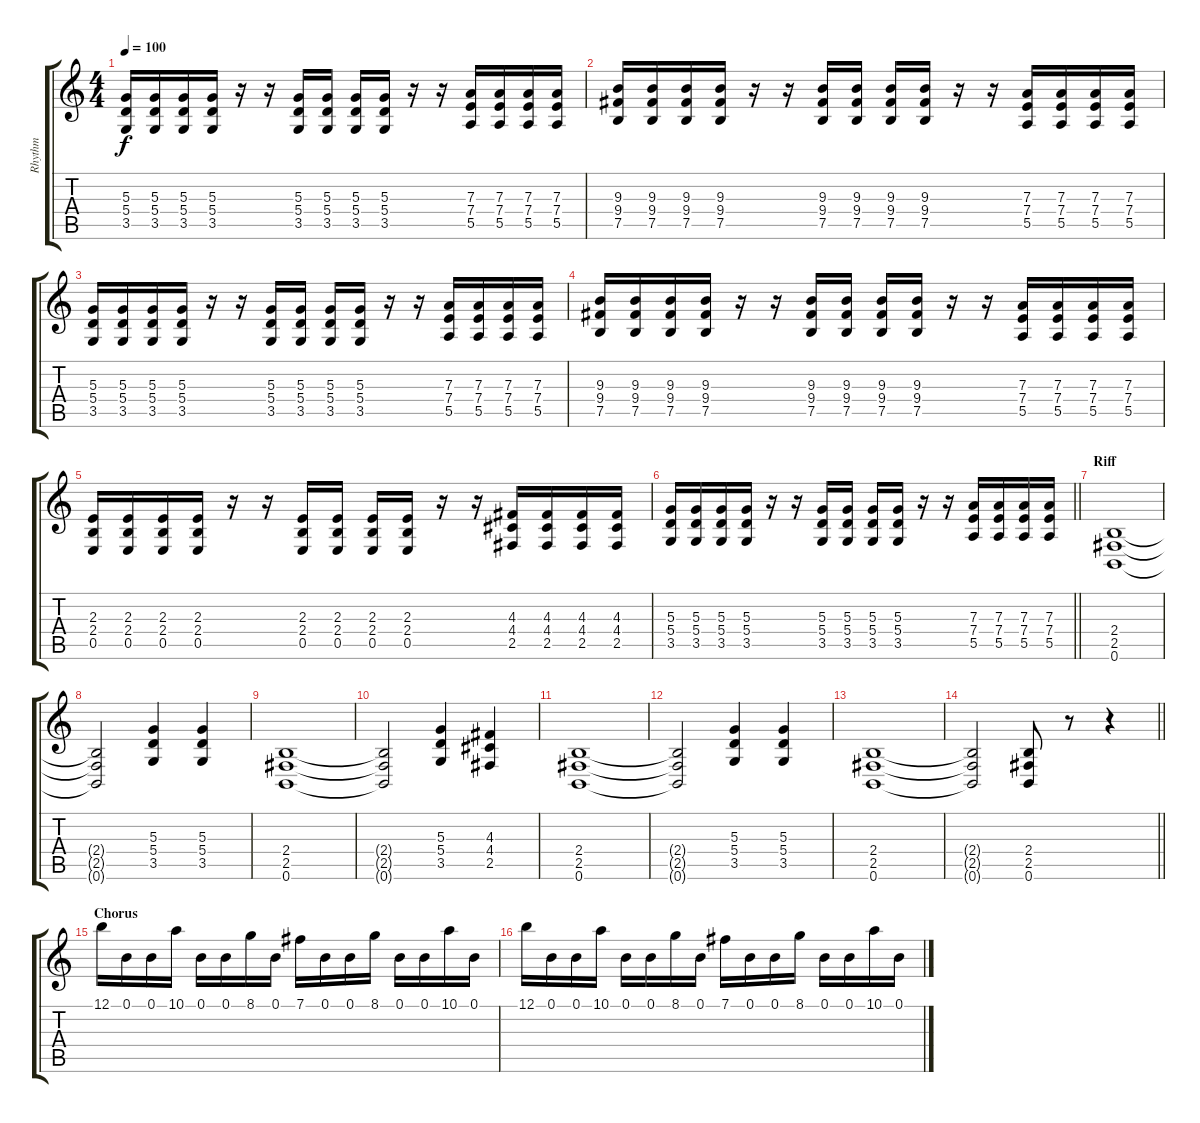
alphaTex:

\track ("Rhythm" "Rhythm") {instrument distortionguitar}
\staff {score tabs}
\tuning (B3 Gb3 D3 A2 E2 B1) {hide}
\ts (4 4)
\tempo 100
\clef g2
\ks c
(5.3 5.4 3.5).16{dy f} (5.3 5.4 3.5).16 (5.3 5.4 3.5).16 (5.3 5.4 3.5).16 r.16 r.16 (5.3 5.4 3.5).16 (5.3 5.4 3.5).16 (5.3 5.4 3.5).16 (5.3 5.4 3.5).16 r.16 r.16 (7.3 7.4 5.5).16 (7.3 7.4 5.5).16 (7.3 7.4 5.5).16 (7.3 7.4 5.5).16 |
(9.3 9.4 7.5).16 (9.3 9.4 7.5).16 (9.3 9.4 7.5).16 (9.3 9.4 7.5).16 r.16 r.16 (9.3 9.4 7.5).16 (9.3 9.4 7.5).16 (9.3 9.4 7.5).16 (9.3 9.4 7.5).16 r.16 r.16 (7.3 7.4 5.5).16 (7.3 7.4 5.5).16 (7.3 7.4 5.5).16 (7.3 7.4 5.5).16 |
(5.3 5.4 3.5).16 (5.3 5.4 3.5).16 (5.3 5.4 3.5).16 (5.3 5.4 3.5).16 r.16 r.16 (5.3 5.4 3.5).16 (5.3 5.4 3.5).16 (5.3 5.4 3.5).16 (5.3 5.4 3.5).16 r.16 r.16 (7.3 7.4 5.5).16 (7.3 7.4 5.5).16 (7.3 7.4 5.5).16 (7.3 7.4 5.5).16 |
(9.3 9.4 7.5).16 (9.3 9.4 7.5).16 (9.3 9.4 7.5).16 (9.3 9.4 7.5).16 r.16 r.16 (9.3 9.4 7.5).16 (9.3 9.4 7.5).16 (9.3 9.4 7.5).16 (9.3 9.4 7.5).16 r.16 r.16 (7.3 7.4 5.5).16 (7.3 7.4 5.5).16 (7.3 7.4 5.5).16 (7.3 7.4 5.5).16 |
(2.3 2.4 0.5).16 (2.3 2.4 0.5).16 (2.3 2.4 0.5).16 (2.3 2.4 0.5).16 r.16 r.16 (2.3 2.4 0.5).16 (2.3 2.4 0.5).16 (2.3 2.4 0.5).16 (2.3 2.4 0.5).16 r.16 r.16 (4.3 4.4 2.5).16 (4.3 4.4 2.5).16 (4.3 4.4 2.5).16 (4.3 4.4 2.5).16 |
\barLineRight lightlight
(5.3 5.4 3.5).16 (5.3 5.4 3.5).16 (5.3 5.4 3.5).16 (5.3 5.4 3.5).16 r.16 r.16 (5.3 5.4 3.5).16 (5.3 5.4 3.5).16 (5.3 5.4 3.5).16 (5.3 5.4 3.5).16 r.16 r.16 (7.3 7.4 5.5).16 (7.3 7.4 5.5).16 (7.3 7.4 5.5).16 (7.3 7.4 5.5).16 |
\section ("" "Riff")
(2.4 2.5 0.6).1 |
(2.4{t} 2.5{t} 0.6{t}).2 (5.3 5.4 3.5).4 (5.3 5.4 3.5).4 |
(2.4 2.5 0.6).1 |
(2.4{t} 2.5{t} 0.6{t}).2 (5.3 5.4 3.5).4 (4.3 4.4 2.5).4 |
(2.4 2.5 0.6).1 |
(2.4{t} 2.5{t} 0.6{t}).2 (5.3 5.4 3.5).4 (5.3 5.4 3.5).4 |
(2.4 2.5 0.6).1 |
\barLineRight lightlight
(2.4{t} 2.5{t} 0.6{t}).2 (2.4 2.5 0.6).8 r.8 r.4 |
\section ("" "Chorus")
12.1.16 0.1.16 0.1.16 10.1.16 0.1.16 0.1.16 8.1.16 0.1.16 7.1.16 0.1.16 0.1.16 8.1.16 0.1.16 0.1.16 10.1.16 0.1.16 |
12.1.16 0.1.16 0.1.16 10.1.16 0.1.16 0.1.16 8.1.16 0.1.16 7.1.16 0.1.16 0.1.16 8.1.16 0.1.16 0.1.16 10.1.16 0.1.16
